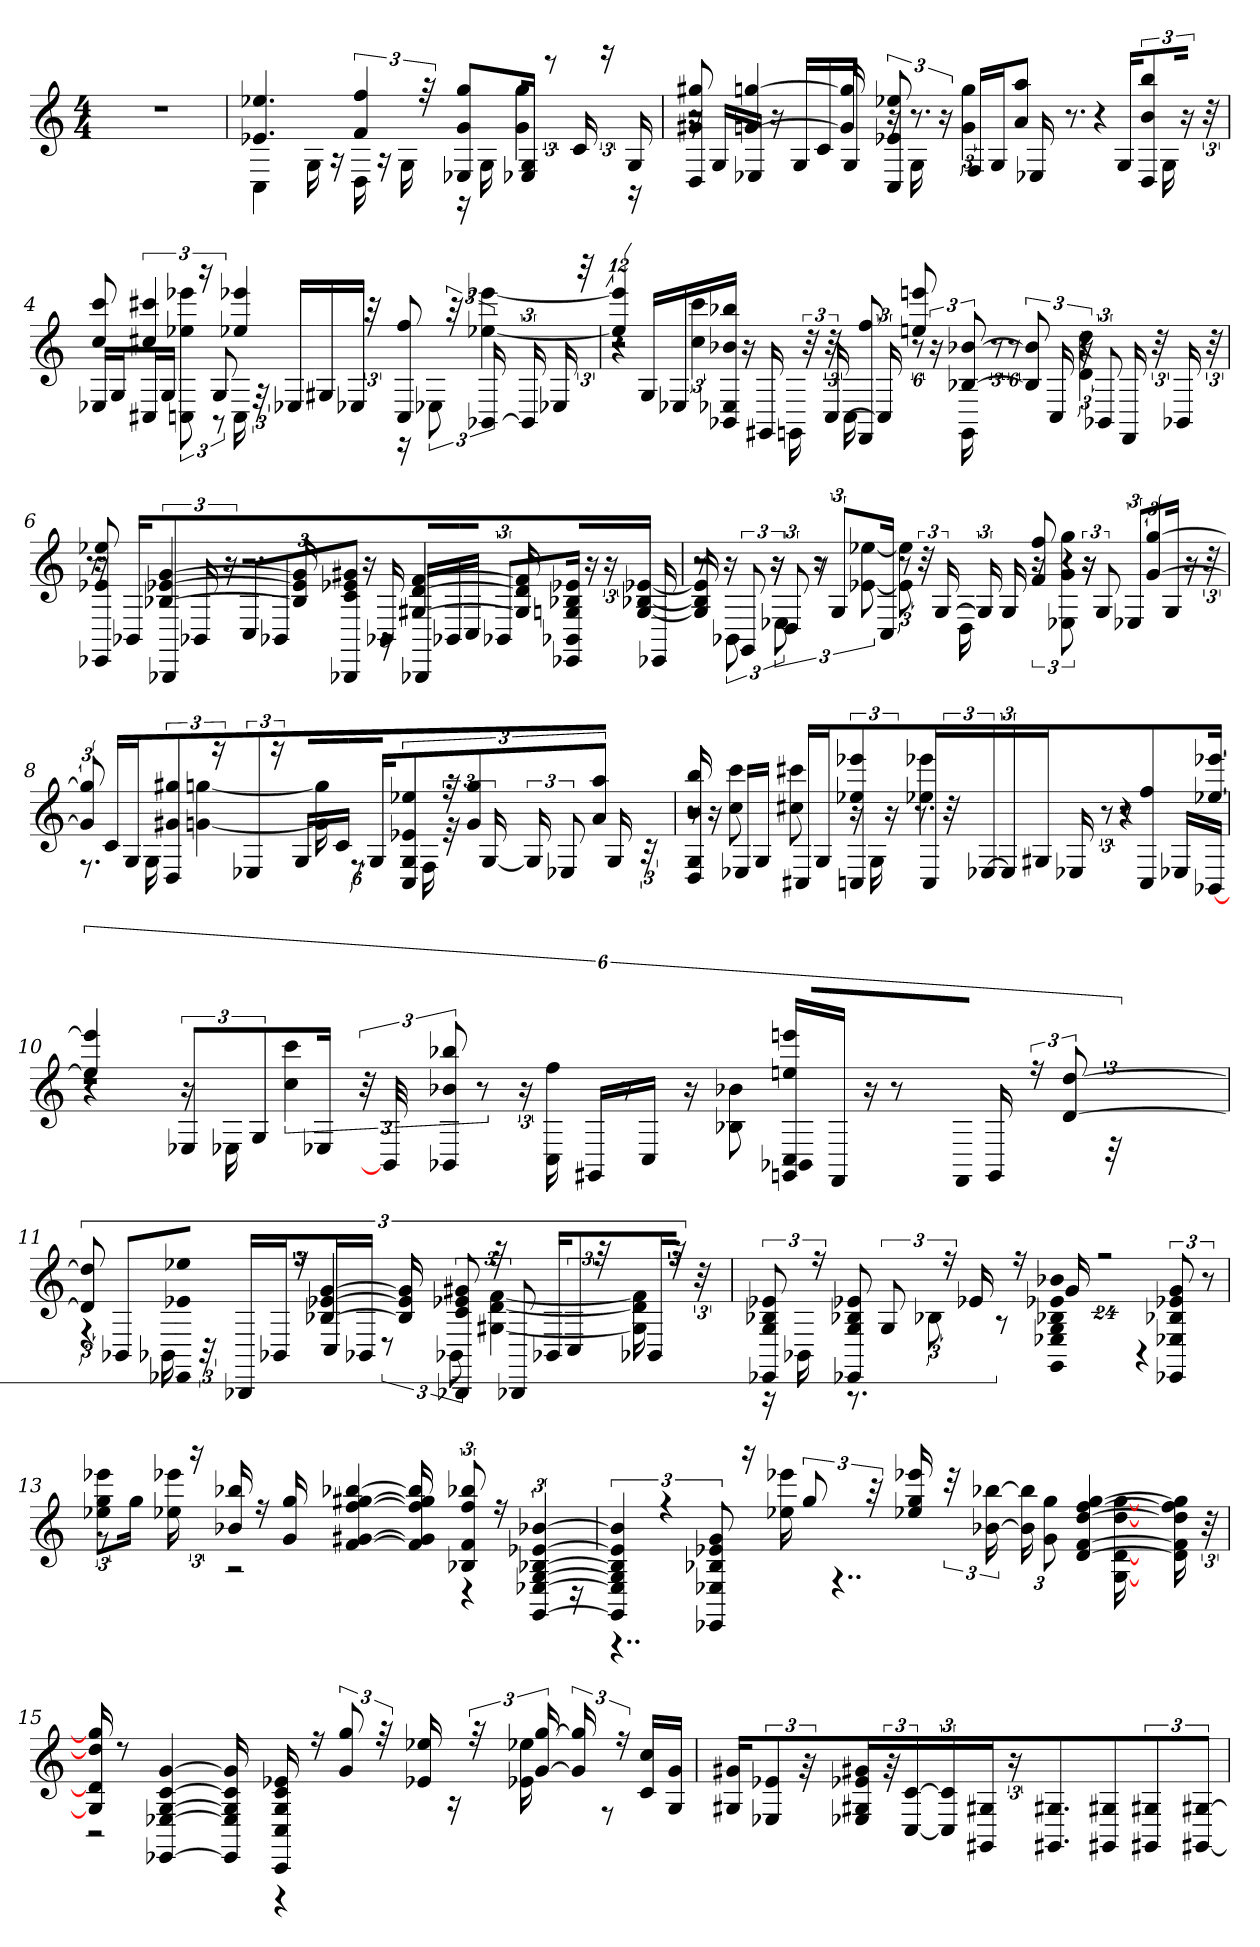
**kern
*part1
*staff1
*clefG2
*M4/4
=1
1r
=2
*^
4.e-X 4.ee-X	4C
.	16G
.	16r
6f 6ff	16D
.	16r
.	16G
48r	.
8E-X/ 8g 8ggL	16r
.	16G
16E-X/ 16GJk	4gg 4g
12r	.
16c	.
24r	.
16G	16r
=3	=3
*	*^
8D 8g#X 8gg#X	16r	2r
.	16G/LL	.
[4g [4gg	16E-X/JJ	.
.	16r	.
.	16G/LL	.
.	16c/	.
16g] 16gg]	16G/JJ	.
12C 12ee-X 12e-X	16r	.
.	16G	8.r
24r	.	.
16F/KL	6gg 6g	.
16G/K	.	.
8aa/ 8aJ	.	16E-X
.	8.r	.
.	.	4r
16G/KL	.	.
12bb/ 12D 12bJ	.	.
.	16G	.
24r	.	.
.	48r	.
*	*v	*v
=4	=4
8ccc 8cc	16E-X/LL
.	16G/J
6ccc#X 6cc#X	16C#X/L
.	16G/JJ
.	12C 12eee-X 12ee-X
24r	.
12G	12r
4ee-X 4eee-X	16C
.	48r
.	16E-X/LL
.	16G#X/
.	16E-X/JJ
48r	.
8C 8ff	16r
.	12E-X
48r	.
[24BB-X/L	[6eee-X [6ee-X
24BB-/L]	.
16E-X/Jk	.
48r	.
=5	=5
*	*^
48%7eee-] 48%7ee-]	4r	2r
16G/LL	.	.
16E-X/	.	.
.	6ccc 6cc	.
16b-X/ 16BB-X 16bb-X 16E-XJJ	.	.
16r	.	.
16GG#X	.	.
.	16GG	.
48r	.	.
[24C/L	48r	.
.	16C	8FF 8ff
24C/L]	.	.
8eee/ 8eeJ	48%5r	.
.	.	24r
.	16GG	[12B-X [12b-X
12r	.	.
.	48%5r	.
.	.	12B-] 12b-]
16C	.	.
16r	6d 6dd	6r
12BB-X/L	.	.
16FF/Jk	.	.
.	48%7ryy	48%7ryy
48r	.	.
16BB-X	.	.
48r	.	.
=6	=6	=6
8e-X 8EE-X 8ee-X	16r	8.r
.	16BB-X/KL	.
[4B-X [4g [4e-X	12BBB-X/J	.
.	.	16BB-X
.	24r	.
.	12C/L	2.r
.	12BB-X/	.
16B-] 16g] 16e-]	.	.
.	12c/ 12g#X 12BBB-X 12e-XJ	.
16r	.	.
16BB-X	16r	.
[4G#X [4f [4d	16BBB-X/LL	.
.	16BB-X/	.
.	16C/JJ	.
.	12BB-X/L	.
16G#] 16f] 16d]	.	.
.	16G/ 16e-X 16EE-X 16B-X 16BB-XJk	.
16r	.	.
.	24r	.
16EE-X	[16e-X [16B-X [16G	.
=7	=7	=7
16e-] 16B-] 16G]	8r	2r
16r	.	.
12GG	12BB-X	.
24r	24r	.
12D	12E-X	.
16r	12r	.
12G/L	.	.
.	[12ee-X [12e-X	.
16C/Jk	.	.
.	12ee-] 12e-]	8r
48r	.	.
[24G/L	.	.
.	16D	.
24G/L]	.	.
.	.	16G
8ff/ 8fJ	24r	.
.	12E-X 12g 12gg	4r
24r	16r	.
12G	.	.
.	12E-X/L	.
[6g [6gg	.	.
.	16G/Jk	.
.	.	16r
.	48r	.
.	16ryy	16ryy
*	*v	*v
=8	=8
12g] 12gg]	8.r
16c/LL	.
16G/J	.
.	16G
12D/ 12gg#X 12g#XJ	.
.	[4g [4gg
24r	.
12E-X	.
24r	.
16G/LL	.
.	16g] 16gg]
16c/JJ	.
.	48%5r
16G/KL	.
12e-X/ 12ee-X 12C 12GJ	.
.	16F
48r	48r
6gg 6g	[24G/L
.	24G/L]
.	12E-X/
6a 6aa	16G/Jk
.	48r
.	12ryy
=9	=9
*	*^
16D 16bb 16b 16G	8r	2r
16r	.	.
16E-X/LL	8cc 8ccc	.
16G/JJ	.	.
16C#X/LL	8ccc#X 8cc#X	.
16G/J	.	.
12ee-X/ 12C 12eee-XJ	16r	.
.	16G	.
24r	.	.
16C	4eee-X 4ee-X	8.r
48r	.	.
[24E-X/L	.	.
24E-/L]	.	.
16G#X/Jk	.	.
.	.	16E-X
12r	.	.
.	8r	4r
8C/ 8ffL	.	.
.	16E-X/LL	.
[16ee-X/ [16eee-XJk	[16BB-X/JJ	.
=10	=10	=10
4ee-] 4eee-]	4r	6%5r
12E-X/L	16r	.
.	16E-X	.
12G/	.	.
.	6ccc 6cc	.
16E-X/Jk	.	.
48r	.	.
48BB-]	.	.
12BB-X 12bb-X 12b-X	.	.
.	12r	.
24r	.	.
.	16ff 16C	.
16GG#X/LL	.	.
.	8r	.
16C/JJ	.	.
16r	.	.
.	8B-X 8b-X	.
16ee/ 16GG 16eee 16CLL	.	12BB-X/L
16FF/JJ	.	.
.	.	16FF/Jk
.	16r	.
8r	.	.
.	.	48r
.	48%13ryy	48%13ryy
16GG	.	.
24r	.	.
[12dd [12d	.	.
*	*v	*v
=11	=11
12dd] 12d]	6r
12BB-X/L	.
8EE-X/ 8ee-X 8e-XJ	16BB-X
.	48r
.	16BBB-X/LL
24r	.
.	16BB-X/J
[4B-X [4g [4e-X	.
.	16C/L
.	16BB-X/JJ
.	12r
16B-] 16g] 16e-]	12BB-X
12BBB-X 12g#X 12e-X 12c	.
.	[4f [4d [4G#X
48r	.
12BBB-X	.
16BB-X/KL	.
12C/J	.
.	16f] 16d] 16G#]
48r	48r
16BB-X	12ryy
48r	.
=12	=12
12B-X 12EE-X 12e-X 12G	16r
.	16BB-X
24r	.
8e-X 8B-X 8G 8EE-X	8.r
12G	.
.	12B-X
24r	.
16e-X	.
.	48%5r
16r	.
16g	3G 3b-X 3e-X 3B-X 3E-X 3GG
48%13r	.
12g 12e-X 12B-X 12E-X 12EE-X	6r
12r	.
=13	=13
12gg\ 12eee-X 12ee-XL	8r
16gg\Jk	.
.	16eee-X 16ee-X
24r	.
16bb-X 16b-X	2r
16r	.
16gg 16g	.
[4bb-X [4gg#X [4ff [4g#X [4f	.
16bb-] 16gg#] 16ff] 16g#] 16f]	.
12bb-X 12ff 12f 12B-X	4r
16r	.
[6b-X [6e-X [6B-X [6G [6E-X [6GG	.
.	16r
=14	=14
6b-] 6e-] 6B-] 6G] 6E-] 6GG]	4..r
6r	.
12g 12e-X 12B-X 12E-X 12EE-X	.
16r	.
.	16eee-X 16ee-X
12gg	.
.	4..r
48r	.
16eee-X 16ee-X 16gg	.
48r	.
[24bb-X\ [24b-XL	.
24bb-\] 24b-]L	.
12gg\ 12gJ	.
[4d [4dd [4ff [4gg [4f	.
.	[16dd [16d [16G [16gg
.	6ryy
16d] 16dd] 16ff] 16gg] 16f]	.
48r	.
=15	=15
16dd] 16d] 16G] 16gg]	2r
8r	.
[4g [4c [4G [4E-X [4EE-X	.
16g] 16c] 16G] 16E-] 16EE-]	.
16e-X 16c 16G 16C 16CC	4r
16r	.
12gg 12g	.
48r	.
16ee-X 16e-X	.
.	16r
48r	.
[24gg [24g	16ee-X 16e-X
24gg] 24g]	.
.	8r
24r	.
16cc/ 16cLL	.
16g/ 16GJJ	16ryy
*v	*v
=16
16g#X/ 16G#XKL
12e-X/ 12E-XJ
48r
16g#X 16G#X 16e-X 16E-X
48r
[24c/ [24CL
24c/] 24C]L
16G#X/ 16GG#XJk
24r
8.G#X 8.GG#X
8G#X 8GG#X
6G#X 6GG#X
[12G#X [12GG#X
=
*-
